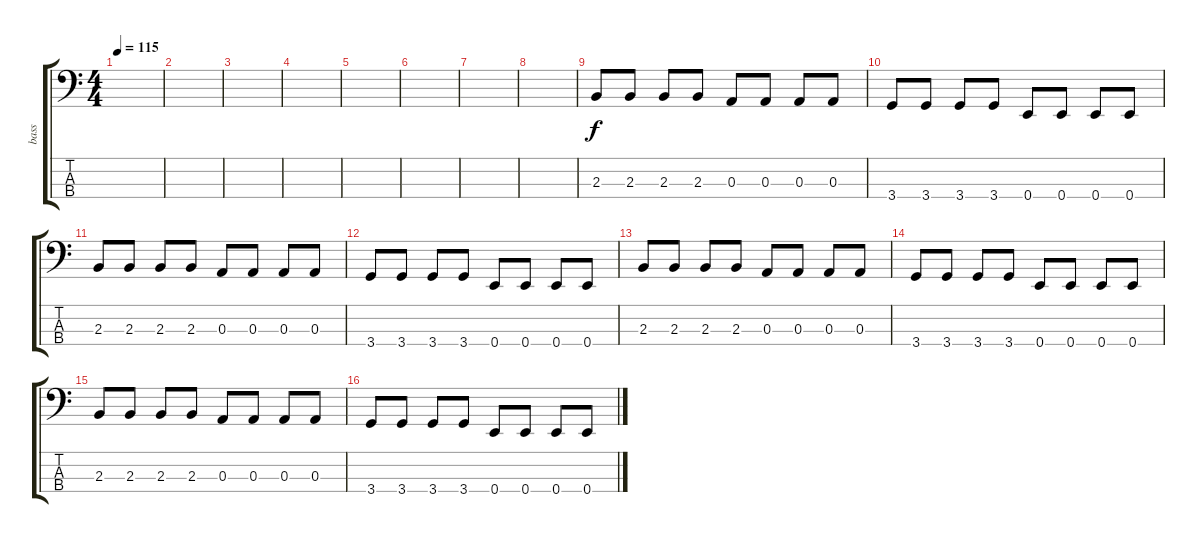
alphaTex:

\track ("bass" "bass") {instrument electricbassfinger}
\staff {score tabs}
\tuning (G2 D2 A1 E1) {hide}
\ts (4 4)
\tempo 115
\clef f4
\ks c
|
|
|
|
|
|
|
|
2.3.8 2.3.8 2.3.8 2.3.8 0.3.8 0.3.8 0.3.8 0.3.8 |
3.4.8 3.4.8 3.4.8 3.4.8 0.4.8 0.4.8 0.4.8 0.4.8 |
2.3.8 2.3.8 2.3.8 2.3.8 0.3.8 0.3.8 0.3.8 0.3.8 |
3.4.8 3.4.8 3.4.8 3.4.8 0.4.8 0.4.8 0.4.8 0.4.8 |
2.3.8 2.3.8 2.3.8 2.3.8 0.3.8 0.3.8 0.3.8 0.3.8 |
3.4.8 3.4.8 3.4.8 3.4.8 0.4.8 0.4.8 0.4.8 0.4.8 |
2.3.8 2.3.8 2.3.8 2.3.8 0.3.8 0.3.8 0.3.8 0.3.8 |
3.4.8 3.4.8 3.4.8 3.4.8 0.4.8 0.4.8 0.4.8 0.4.8
